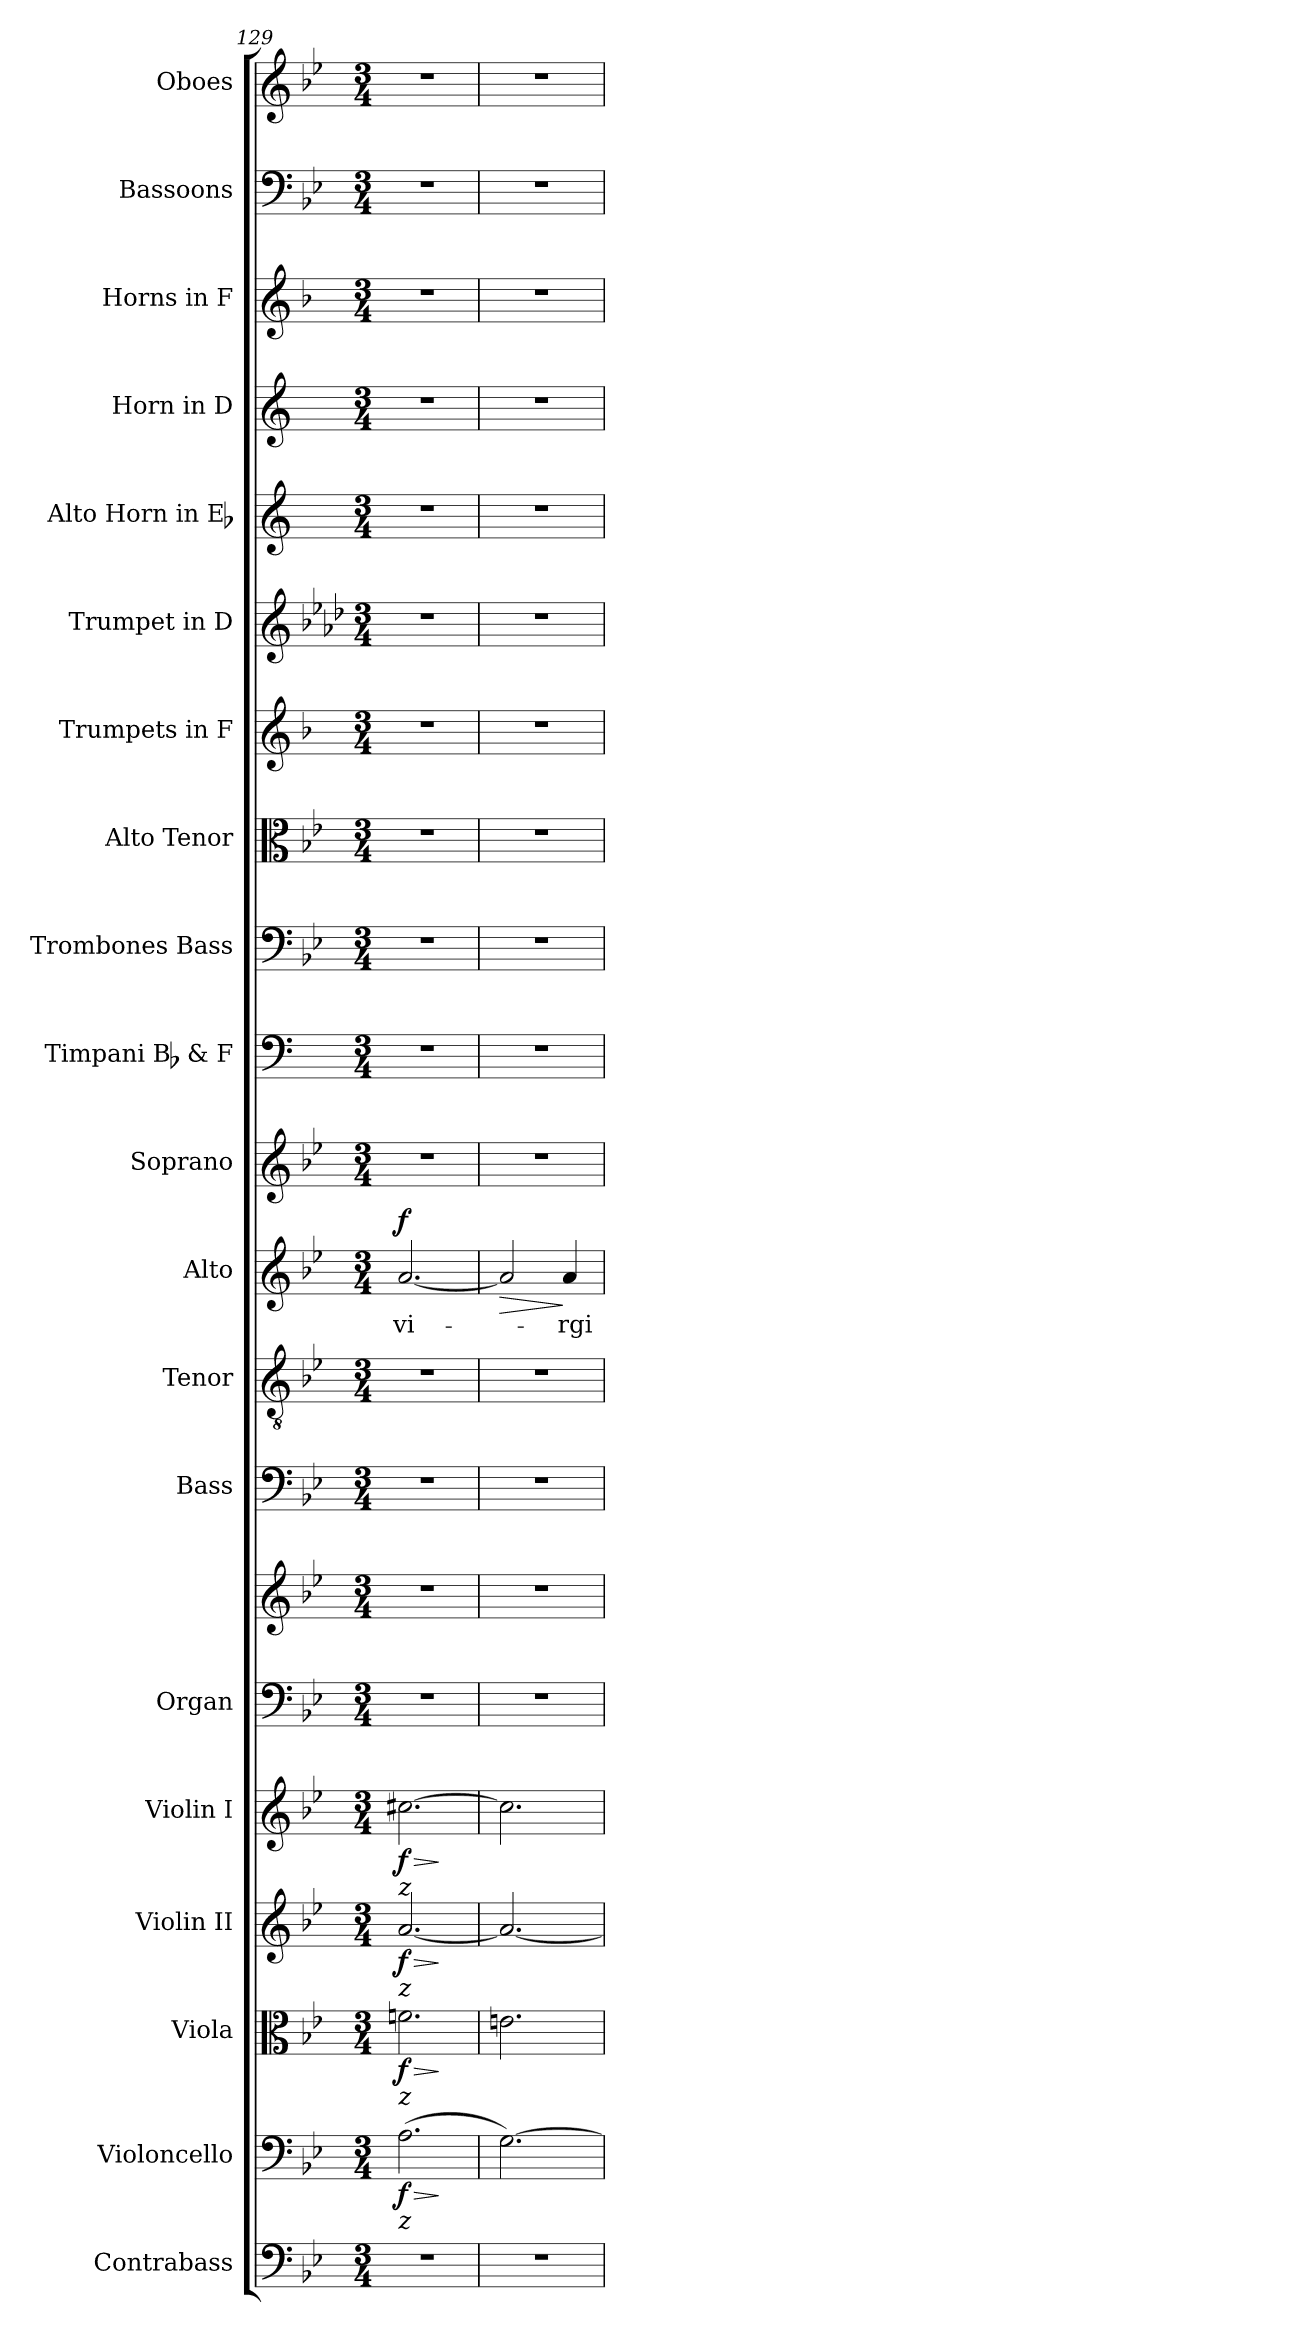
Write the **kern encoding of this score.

**kern	**kern	**dynam	**kern	**dynam	**kern	**dynam	**kern	**dynam	**kern	**kern	**kern	**kern	**kern	**text	**dynam	**kern	**kern	**kern	**kern	**kern	**kern	**kern	**kern	**kern	**kern	**kern
*part20	*part19	*part19	*part18	*part18	*part17	*part17	*part16	*part16	*part15	*part15	*part14	*part13	*part12	*part12	*part12	*part11	*part10	*part9	*part8	*part7	*part6	*part5	*part4	*part3	*part2	*part1
*staff21	*staff20	*staff20	*staff19	*staff19	*staff18	*staff18	*staff17	*staff17	*staff16	*staff15	*staff14	*staff13	*staff12	*staff12	*staff12	*staff11	*staff10	*staff9	*staff8	*staff7	*staff6	*staff5	*staff4	*staff3	*staff2	*staff1
*I"Contrabass	*I"Violoncello	*	*I"Viola	*	*I"Violin II	*	*I"Violin I	*	*I"Organ	*	*I"Bass	*I"Tenor	*I"Alto	*	*	*I"Soprano	*I"Timpani Bb & F	*I"Trombones  Bass	*I"Alto Tenor	*I"Trumpets in F	*I"Trumpet in D	*I"Alto Horn in Eb	*I"Horn in D	*I"Horns in F	*I"Bassoons	*I"Oboes
*I'Cb.	*I'Vc.	*	*I'Vla.	*	*I'Vln. II	*	*I'Vln. I	*	*I'Org.	*	*I'B.	*I'T.	*I'A.	*	*	*I'S.	*I'Timp.	*	*	*	*	*	*	*I'Hn.	*I'Bsn.	*I'Ob.
*clefF4	*clefF4	*	*clefC3	*	*clefG2	*	*clefG2	*	*clefF4	*clefG2	*clefF4	*clefGv2	*clefG2	*	*	*clefG2	*clefF4	*clefF4	*clefC3	*clefG2	*clefG2	*clefG2	*clefG2	*clefG2	*clefF4	*clefG2
*ITrd7c12	*	*	*	*	*	*	*	*	*	*	*	*ITrd7c12	*	*	*	*	*	*	*	*ITrd4c7	*ITrd-1c-2	*ITrd5c8	*ITrd6c10	*ITrd4c7	*	*
*k[b-e-]	*k[b-e-]	*	*k[b-e-]	*	*k[b-e-]	*	*k[b-e-]	*	*k[b-e-]	*k[b-e-]	*k[b-e-]	*k[b-e-]	*k[b-e-]	*	*	*k[b-e-]	*k[]	*k[b-e-]	*k[b-e-]	*k[b-e-]	*k[b-e-]	*k[f#c#g#d#]	*k[f#c#]	*k[b-e-]	*k[b-e-]	*k[b-e-]
*B-:	*B-:	*	*B-:	*	*B-:	*	*B-:	*	*B-:	*B-:	*B-:	*B-:	*B-:	*	*	*B-:	*C:	*B-:	*B-:	*B-:	*B-:	*E:	*D:	*B-:	*B-:	*B-:
*M3/4	*M3/4	*	*M3/4	*	*M3/4	*	*M3/4	*	*M3/4	*M3/4	*M3/4	*M3/4	*M3/4	*	*	*M3/4	*M3/4	*M3/4	*M3/4	*M3/4	*M3/4	*M3/4	*M3/4	*M3/4	*M3/4	*M3/4
=129	=129	=129	=129	=129	=129	=129	=129	=129	=129	=129	=129	=129	=129	=129	=129	=129	=129	=129	=129	=129	=129	=129	=129	=129	=129	=129
!LO:N:vis=1	!	!LO:HP:b	!	!LO:HP:b	!	!LO:HP:b	!	!LO:HP:b	!LO:N:vis=1	!LO:N:vis=1	!LO:N:vis=1	!LO:N:vis=1	!	!	!	!	!	!	!	!	!	!	!	!	!	!
!	!	!	!	!	!	!	!LO:TX:b:i:t=z	!	!	!	!	!	!	!	!	!	!	!	!	!	!	!	!	!	!	!
!	!	!	!	!	!LO:TX:b:i:t=z	!	!	!	!	!	!	!	!	!	!	!	!	!	!	!	!	!	!	!	!	!
!	!	!	!LO:TX:b:i:t=z	!	!	!	!	!	!	!	!	!	!	!	!	!	!	!	!	!	!	!	!	!	!	!
!	!LO:TX:b:i:t=z	!	!	!	!	!	!	!	!	!	!	!	!	!	!	!	!	!	!	!	!	!	!	!	!	!
!	!	!	!	!	!	!	!	!	!	!	!	!	!	!LO:LY:b:color=#000000	!	!LO:N:vis=1	!LO:N:vis=1	!LO:N:vis=1	!LO:N:vis=1	!LO:N:vis=1	!LO:N:vis=1	!LO:N:vis=1	!LO:N:vis=1	!LO:N:vis=1	!LO:N:vis=1	!LO:N:vis=1
2.r	(2.Ai\	> f	2.fni\	> f	[2.ai/	> f	[2.cc#Xi\	> f	2.r	2.r	2.r	2.r	[2.ai/	vi-	f	2.r	2.r	2.r	2.r	2.r	2.r	2.r	2.r	2.r	2.r	2.r
.	.	]	.	]	.	]	.	]	.	.	.	.	.	.	.	.	.	.	.	.	.	.	.	.	.	.
=130	=130	=130	=130	=130	=130	=130	=130	=130	=130	=130	=130	=130	=130	=130	=130	=130	=130	=130	=130	=130	=130	=130	=130	=130	=130	=130
!LO:N:vis=1	!	!	!	!	!	!	!	!	!LO:N:vis=1	!LO:N:vis=1	!LO:N:vis=1	!LO:N:vis=1	!	!	!LO:HP:b	!LO:N:vis=1	!LO:N:vis=1	!LO:N:vis=1	!LO:N:vis=1	!LO:N:vis=1	!LO:N:vis=1	!LO:N:vis=1	!LO:N:vis=1	!LO:N:vis=1	!LO:N:vis=1	!LO:N:vis=1
2.r	[2.Gi\)	.	2.eni\	.	2.ai/_	.	2.cc#i\]	.	2.r	2.r	2.r	2.r	2ai/]	.	>	2.r	2.r	2.r	2.r	2.r	2.r	2.r	2.r	2.r	2.r	2.r
!	!	!	!	!	!	!	!	!	!	!	!	!	!	!LO:LY:b:color=#000000	!	!	!	!	!	!	!	!	!	!	!	!
.	.	.	.	.	.	.	.	.	.	.	.	.	4ai/	-rgi-	]	.	.	.	.	.	.	.	.	.	.	.
=	=	=	=	=	=	=	=	=	=	=	=	=	=	=	=	=	=	=	=	=	=	=	=	=	=	=
*-	*-	*-	*-	*-	*-	*-	*-	*-	*-	*-	*-	*-	*-	*-	*-	*-	*-	*-	*-	*-	*-	*-	*-	*-	*-	*-
